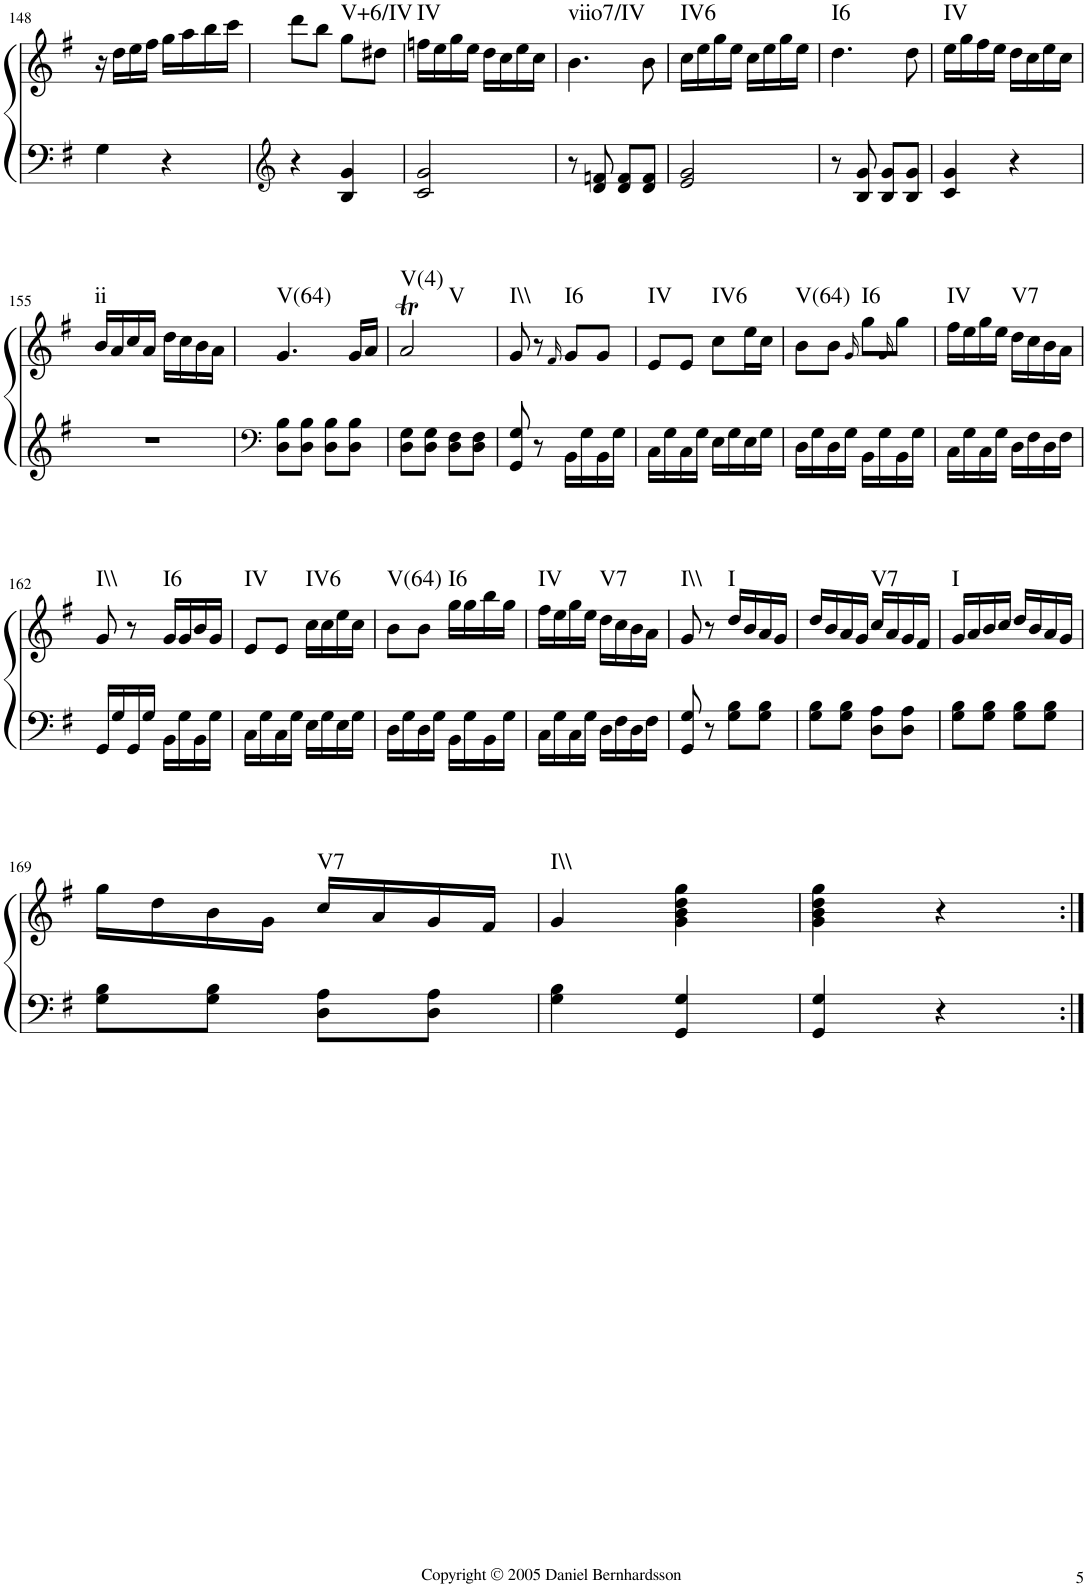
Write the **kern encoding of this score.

**kern	**kern	**harte
*part1	*part1	*part1
*staff2	*staff1	*
*I"Piano	*	*
*I'Pno.	*	*
!!LO:PB:g=z
*clefF4	*clefG2	*
*k[f#]	*k[f#]	*
*G:	*G:	*
*M2/4	*M2/4	*
=148	=148	=148
4G\	16r	.
.	16dd\LL	.
.	16ee\	.
.	16ff#\JJ	.
4r	16gg\LL	.
.	16aa\	.
.	16bb\	.
.	16ccc\JJ	.
=149	=149	=149
*clefG2	*	*
4r	8ddd\L	.
.	8bb\J	.
!	!	!LO:H:kt=V+6/IV
4B/ 4g/	8gg\L	N
.	8dd#X\J	.
=150	=150	=150
!	!	!LO:H:kt=IV
2c/ 2g/	16ffn\LL	N
.	16ee\	.
.	16gg\	.
.	16ee\JJ	.
.	16dd\LL	.
.	16cc\	.
.	16ee\	.
.	16cc\JJ	.
=151	=151	=151
!	!	!LO:H:kt=viio7/IV
8r	4.b\	N
8d/ 8fn/	.	.
8d/ 8f/L	.	.
8d/ 8f/J	8b\	.
=152	=152	=152
!	!	!LO:H:kt=IV6
2e/ 2g/	16cc\LL	N
.	16ee\	.
.	16gg\	.
.	16ee\JJ	.
.	16cc\LL	.
.	16ee\	.
.	16gg\	.
.	16ee\JJ	.
=153	=153	=153
!	!	!LO:H:kt=I6
8r	4.dd\	N
8B/ 8g/	.	.
8B/ 8g/L	.	.
8B/ 8g/J	8dd\	.
=154	=154	=154
!	!	!LO:H:kt=IV
4c/ 4g/	16ee\LL	N
.	16gg\	.
.	16ff#\	.
.	16ee\JJ	.
4r	16dd\LL	.
.	16cc\	.
.	16ee\	.
.	16cc\JJ	.
!!LO:LB:g=z
=155	=155	=155
!	!	!LO:H:kt=ii
2r	16b/LL	N
.	16a/	.
.	16cc/	.
.	16a/JJ	.
.	16dd\LL	.
.	16cc\	.
.	16b\	.
.	16a\JJ	.
=156	=156	=156
*clefF4	*	*
!	!	!LO:H:kt=V(64)
8D\ 8B\L	4.g/	N
8D\ 8B\J	.	.
8D\ 8B\L	.	.
8D\ 8B\J	16g/LL	.
.	16a/JJ	.
=157	=157	=157
!	!	!LO:H:n=1:kt=V(4)
!	!	!LO:H:n=2:kt=V
8D\ 8G\L	2aT/	N N
8D\ 8G\J	.	.
8D\ 8F#\L	.	.
8D\ 8F#\J	.	.
=158	=158	=158
!	!	!LO:H:kt=I\\
8GG/ 8G/	8g/	N
8r	8r	.
.	16qf#/	.
!	!	!LO:H:kt=I6
16BB\LL	8g/L	N
16G\	.	.
16BB\	8g/J	.
16G\JJ	.	.
=159	=159	=159
!	!	!LO:H:kt=IV
16C\LL	8e/L	N
16G\	.	.
16C\	8e/J	.
16G\JJ	.	.
!	!	!LO:H:kt=IV6
16E\LL	8cc\L	N
16G\	.	.
16E\	16ee\L	.
16G\JJ	16cc\JJ	.
=160	=160	=160
!	!	!LO:H:kt=V(64)
16D\LL	8b\L	N
16G\	.	.
16D\	8b\J	.
16G\JJ	.	.
.	16qg/	.
!	!	!LO:H:kt=I6
16BB\LL	8gg\L	N
16G\	.	.
.	16qg/	.
16BB\	8gg\J	.
16G\JJ	.	.
=161	=161	=161
!	!	!LO:H:kt=IV
16C\LL	16ff#\LL	N
16G\	16ee\	.
16C\	16gg\	.
16G\JJ	16ee\JJ	.
!	!	!LO:H:kt=V7
16D\LL	16dd\LL	N
16F#\	16cc\	.
16D\	16b\	.
16F#\JJ	16a\JJ	.
!!LO:LB:g=z
=162	=162	=162
!	!	!LO:H:kt=I\\
16GG/LL	8g/	N
16G/	.	.
16GG/	8r	.
16G/JJ	.	.
!	!	!LO:H:kt=I6
16BB\LL	16g/LL	N
16G\	16g/	.
16BB\	16b/	.
16G\JJ	16g/JJ	.
=163	=163	=163
!	!	!LO:H:kt=IV
16C\LL	8e/L	N
16G\	.	.
16C\	8e/J	.
16G\JJ	.	.
!	!	!LO:H:kt=IV6
16E\LL	16cc\LL	N
16G\	16cc\	.
16E\	16ee\	.
16G\JJ	16cc\JJ	.
=164	=164	=164
!	!	!LO:H:kt=V(64)
16D\LL	8b\L	N
16G\	.	.
16D\	8b\J	.
16G\JJ	.	.
!	!	!LO:H:kt=I6
16BB\LL	16gg\LL	N
16G\	16gg\	.
16BB\	16bb\	.
16G\JJ	16gg\JJ	.
=165	=165	=165
!	!	!LO:H:kt=IV
16C\LL	16ff#\LL	N
16G\	16ee\	.
16C\	16gg\	.
16G\JJ	16ee\JJ	.
!	!	!LO:H:kt=V7
16D\LL	16dd\LL	N
16F#\	16cc\	.
16D\	16b\	.
16F#\JJ	16a\JJ	.
=166	=166	=166
!	!	!LO:H:kt=I\\
8GG/ 8G/	8g/	N
8r	8r	.
!	!	!LO:H:kt=I
8G\ 8B\L	16dd/LL	N
.	16b/	.
8G\ 8B\J	16a/	.
.	16g/JJ	.
=167	=167	=167
8G\ 8B\L	16dd/LL	.
.	16b/	.
8G\ 8B\J	16a/	.
.	16g/JJ	.
!	!	!LO:H:kt=V7
8D\ 8A\L	16cc/LL	N
.	16a/	.
8D\ 8A\J	16g/	.
.	16f#/JJ	.
=168	=168	=168
!	!	!LO:H:kt=I
8G\ 8B\L	16g/LL	N
.	16a/	.
8G\ 8B\J	16b/	.
.	16cc/JJ	.
8G\ 8B\L	16dd/LL	.
.	16b/	.
8G\ 8B\J	16a/	.
.	16g/JJ	.
!!LO:LB:g=z
=169	=169	=169
8G\ 8B\L	16gg\LL	.
.	16dd\	.
8G\ 8B\J	16b\	.
.	16g\JJ	.
!	!	!LO:H:kt=V7
8D\ 8A\L	16cc/LL	N
.	16a/	.
8D\ 8A\J	16g/	.
.	16f#/JJ	.
=170	=170	=170
!	!	!LO:H:kt=I\\
4G\ 4B\	4g/	N
4GG/ 4G/	4g\ 4b\ 4dd\ 4gg\	.
=171	=171	=171
4GG/ 4G/	4g\ 4b\ 4dd\ 4gg\	.
4r	4r	.
=:|!	=:|!	=:|!
*-	*-	*-
